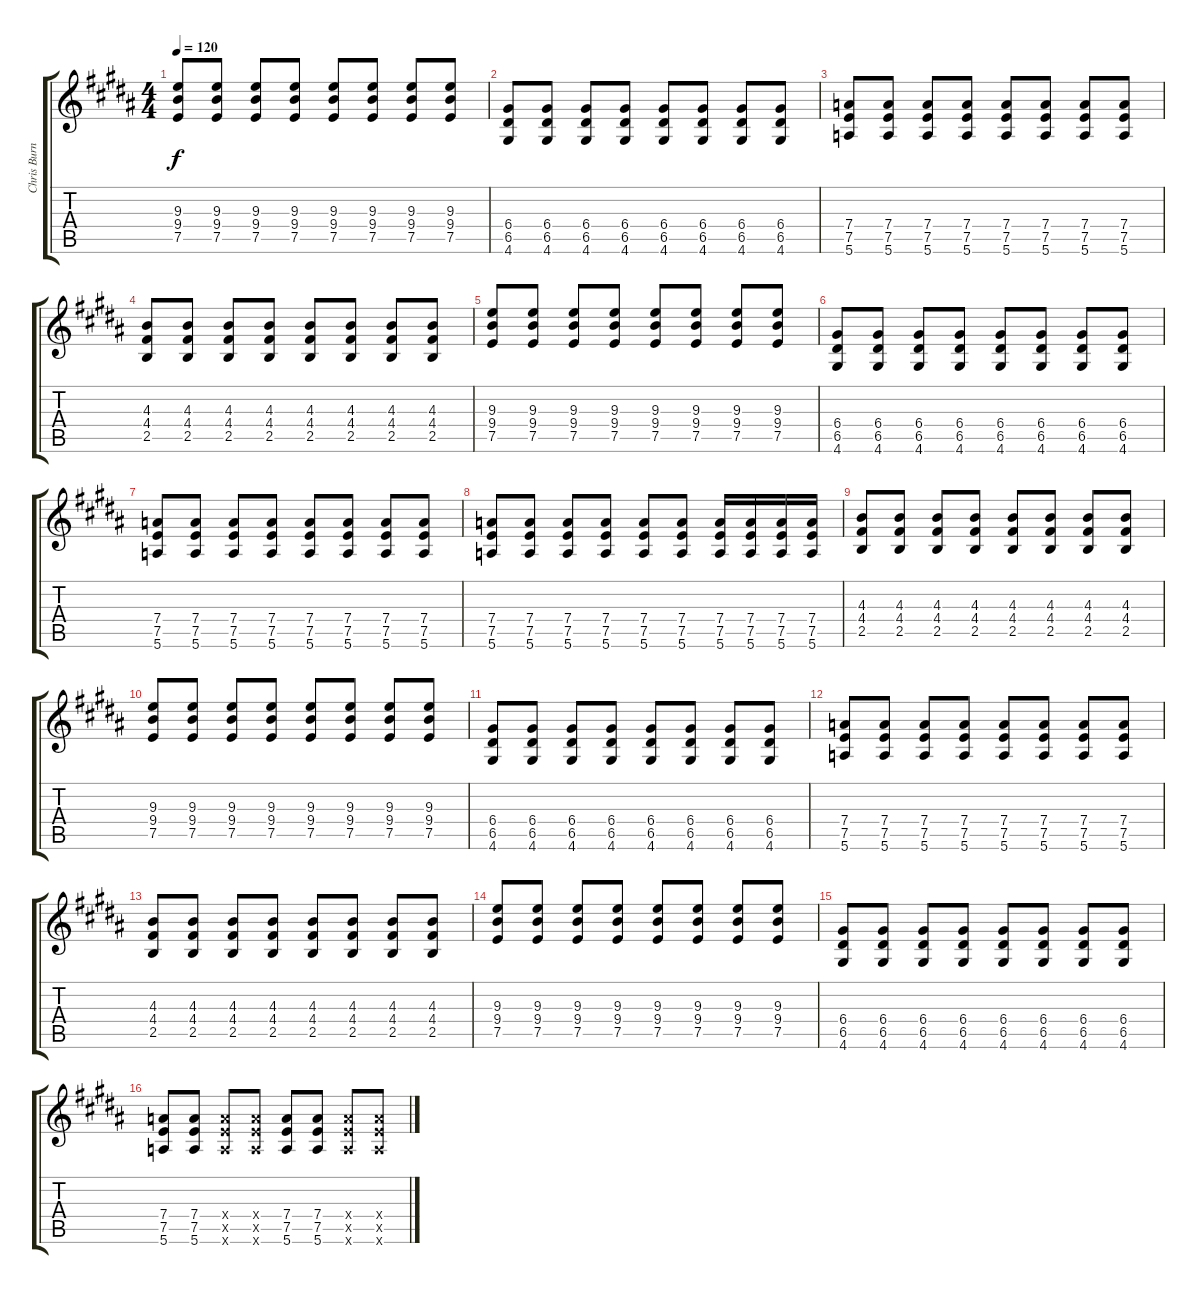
\track ("Chris Burney - Guitar 2" "Chris Burn") {instrument distortionguitar}
\staff {score tabs}
\tuning (E4 B3 G3 D3 A2 E2) {hide}
\ts (4 4)
\tempo 120
\clef g2
\ks b
(9.3 9.4 7.5).8{dy f} (9.3 9.4 7.5).8 (9.3 9.4 7.5).8 (9.3 9.4 7.5).8 (9.3 9.4 7.5).8 (9.3 9.4 7.5).8 (9.3 9.4 7.5).8 (9.3 9.4 7.5).8 |
(6.4 6.5 4.6).8 (6.4 6.5 4.6).8 (6.4 6.5 4.6).8 (6.4 6.5 4.6).8 (6.4 6.5 4.6).8 (6.4 6.5 4.6).8 (6.4 6.5 4.6).8 (6.4 6.5 4.6).8 |
(7.4 7.5 5.6).8 (7.4 7.5 5.6).8 (7.4 7.5 5.6).8 (7.4 7.5 5.6).8 (7.4 7.5 5.6).8 (7.4 7.5 5.6).8 (7.4 7.5 5.6).8 (7.4 7.5 5.6).8 |
(4.3 4.4 2.5).8 (4.3 4.4 2.5).8 (4.3 4.4 2.5).8 (4.3 4.4 2.5).8 (4.3 4.4 2.5).8 (4.3 4.4 2.5).8 (4.3 4.4 2.5).8 (4.3 4.4 2.5).8 |
(9.3 9.4 7.5).8 (9.3 9.4 7.5).8 (9.3 9.4 7.5).8 (9.3 9.4 7.5).8 (9.3 9.4 7.5).8 (9.3 9.4 7.5).8 (9.3 9.4 7.5).8 (9.3 9.4 7.5).8 |
(6.4 6.5 4.6).8 (6.4 6.5 4.6).8 (6.4 6.5 4.6).8 (6.4 6.5 4.6).8 (6.4 6.5 4.6).8 (6.4 6.5 4.6).8 (6.4 6.5 4.6).8 (6.4 6.5 4.6).8 |
(7.4 7.5 5.6).8 (7.4 7.5 5.6).8 (7.4 7.5 5.6).8 (7.4 7.5 5.6).8 (7.4 7.5 5.6).8 (7.4 7.5 5.6).8 (7.4 7.5 5.6).8 (7.4 7.5 5.6).8 |
(7.4 7.5 5.6).8 (7.4 7.5 5.6).8 (7.4 7.5 5.6).8 (7.4 7.5 5.6).8 (7.4 7.5 5.6).8 (7.4 7.5 5.6).8 (7.4 7.5 5.6).16 (7.4 7.5 5.6).16 (7.4 7.5 5.6).16 (7.4 7.5 5.6).16 |
(4.3 4.4 2.5).8{volume 16} (4.3 4.4 2.5).8 (4.3 4.4 2.5).8 (4.3 4.4 2.5).8 (4.3 4.4 2.5).8 (4.3 4.4 2.5).8 (4.3 4.4 2.5).8 (4.3 4.4 2.5).8 |
(9.3 9.4 7.5).8 (9.3 9.4 7.5).8 (9.3 9.4 7.5).8 (9.3 9.4 7.5).8 (9.3 9.4 7.5).8 (9.3 9.4 7.5).8 (9.3 9.4 7.5).8 (9.3 9.4 7.5).8 |
(6.4 6.5 4.6).8 (6.4 6.5 4.6).8 (6.4 6.5 4.6).8 (6.4 6.5 4.6).8 (6.4 6.5 4.6).8 (6.4 6.5 4.6).8 (6.4 6.5 4.6).8 (6.4 6.5 4.6).8 |
(7.4 7.5 5.6).8 (7.4 7.5 5.6).8 (7.4 7.5 5.6).8 (7.4 7.5 5.6).8 (7.4 7.5 5.6).8 (7.4 7.5 5.6).8 (7.4 7.5 5.6).8 (7.4 7.5 5.6).8 |
(4.3 4.4 2.5).8 (4.3 4.4 2.5).8 (4.3 4.4 2.5).8 (4.3 4.4 2.5).8 (4.3 4.4 2.5).8 (4.3 4.4 2.5).8 (4.3 4.4 2.5).8 (4.3 4.4 2.5).8 |
(9.3 9.4 7.5).8 (9.3 9.4 7.5).8 (9.3 9.4 7.5).8 (9.3 9.4 7.5).8 (9.3 9.4 7.5).8 (9.3 9.4 7.5).8 (9.3 9.4 7.5).8 (9.3 9.4 7.5).8 |
(6.4 6.5 4.6).8 (6.4 6.5 4.6).8 (6.4 6.5 4.6).8 (6.4 6.5 4.6).8 (6.4 6.5 4.6).8 (6.4 6.5 4.6).8 (6.4 6.5 4.6).8 (6.4 6.5 4.6).8 |
(7.4 7.5 5.6).8 (7.4 7.5 5.6).8 (7.4{x} 7.5{x} 5.6{x}).8 (7.4{x} 7.5{x} 5.6{x}).8 (7.4 7.5 5.6).8 (7.4 7.5 5.6).8 (7.4{x} 7.5{x} 5.6{x}).8 (7.4{x} 7.5{x} 5.6{x}).8
